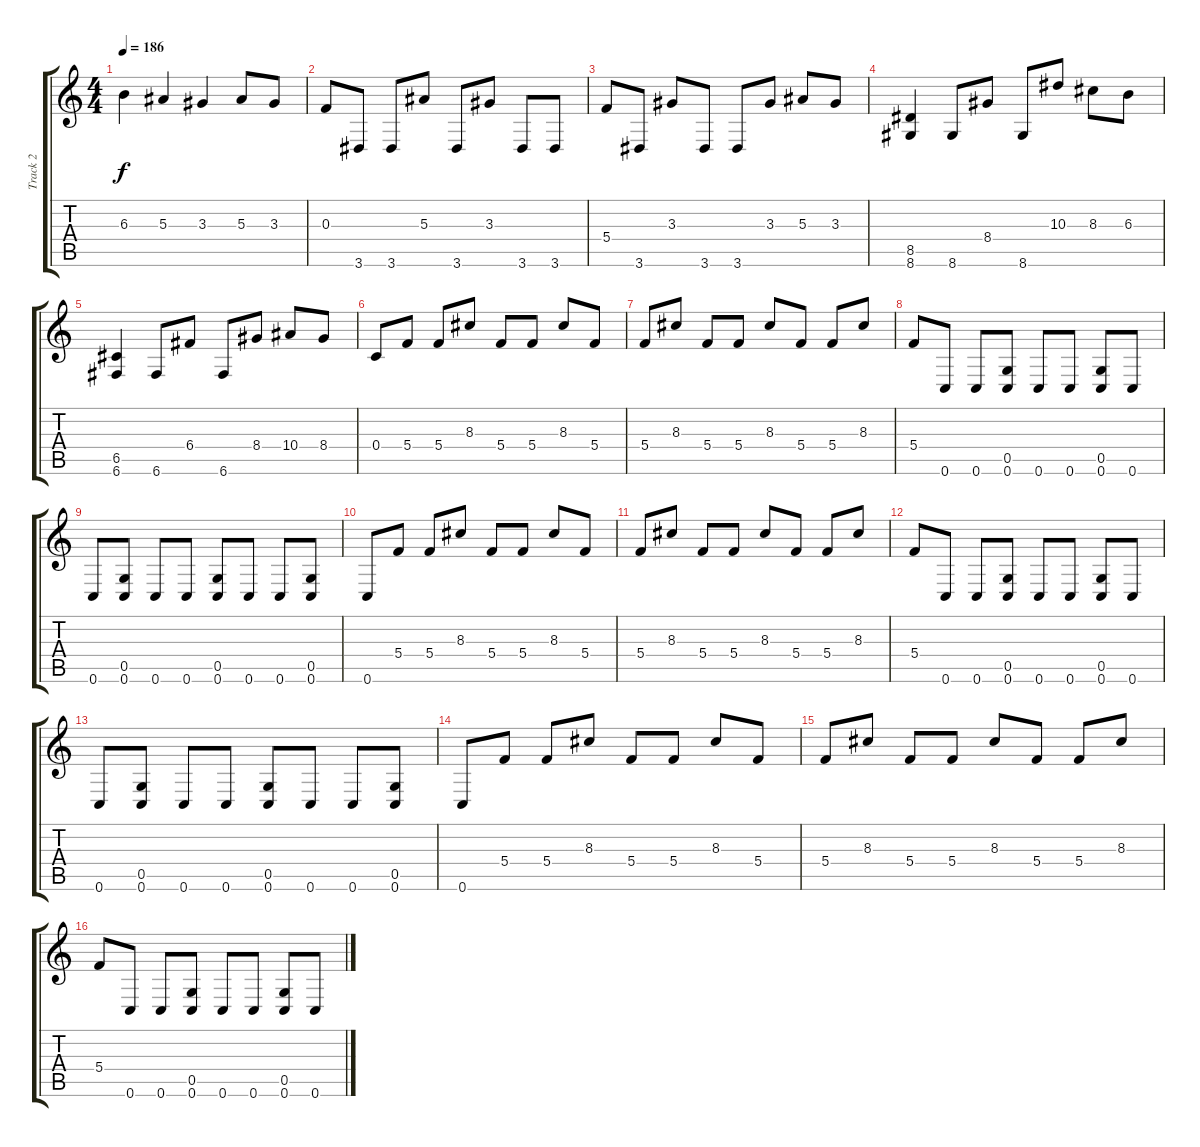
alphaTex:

\track ("Track 2" "Track 2") {instrument distortionguitar bank 255}
\staff {score tabs}
\tuning (D4 A3 F3 C3 G2 C2) {hide}
\ts (4 4)
\tempo 186
\clef g2
\ks c
6.3.4{dy f} 5.3.4 3.3.4 5.3.8 3.3.8 |
0.3.8 3.6.8 3.6.8 5.3.8 3.6.8 3.3.8 3.6.8 3.6.8 |
5.4.8 3.6.8 3.3.8 3.6.8 3.6.8 3.3.8 5.3.8 3.3.8 |
(8.5 8.6).4 8.6.8 8.4.8 8.6.8 10.3.8 8.3.8 6.3.8 |
(6.5 6.6).4 6.6.8 6.4.8 6.6.8 8.4.8 10.4.8 8.4.8 |
0.4.8 5.4.8 5.4.8 8.3.8 5.4.8 5.4.8 8.3.8 5.4.8 |
5.4.8 8.3.8 5.4.8 5.4.8 8.3.8 5.4.8 5.4.8 8.3.8 |
5.4.8 0.6.8 0.6.8 (0.5 0.6).8 0.6.8 0.6.8 (0.5 0.6).8 0.6.8 |
0.6.8 (0.5 0.6).8 0.6.8 0.6.8 (0.5 0.6).8 0.6.8 0.6.8 (0.5 0.6).8 |
0.6.8 5.4.8 5.4.8 8.3.8 5.4.8 5.4.8 8.3.8 5.4.8 |
5.4.8 8.3.8 5.4.8 5.4.8 8.3.8 5.4.8 5.4.8 8.3.8 |
5.4.8 0.6.8 0.6.8 (0.5 0.6).8 0.6.8 0.6.8 (0.5 0.6).8 0.6.8 |
0.6.8 (0.5 0.6).8 0.6.8 0.6.8 (0.5 0.6).8 0.6.8 0.6.8 (0.5 0.6).8 |
0.6.8 5.4.8 5.4.8 8.3.8 5.4.8 5.4.8 8.3.8 5.4.8 |
5.4.8 8.3.8 5.4.8 5.4.8 8.3.8 5.4.8 5.4.8 8.3.8 |
5.4.8 0.6.8 0.6.8 (0.5 0.6).8 0.6.8 0.6.8 (0.5 0.6).8 0.6.8
